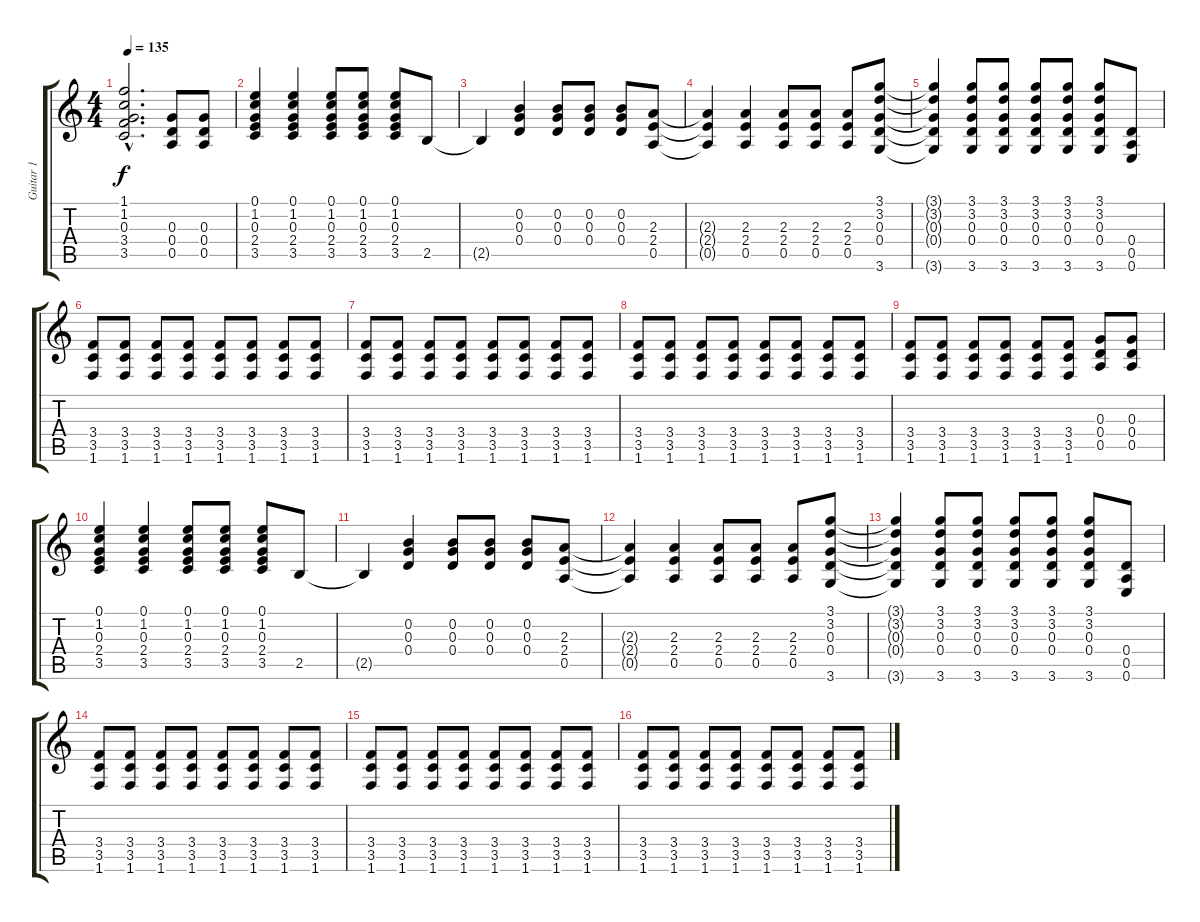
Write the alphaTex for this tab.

\track ("Guitar 1" "Guitar 1") {instrument distortionguitar}
\staff {score tabs}
\tuning (E4 B3 G3 D3 A2 E2) {hide}
\ts (4 4)
\tempo 135
\clef g2
\ks c
(1.1{hac t} 1.2{hac t} 0.3{hac t} 3.4{hac t} 3.5{hac t}).2{d dy f} (0.3 0.4 0.5).8 (0.3 0.4 0.5).8 |
(0.1 1.2 0.3 2.4 3.5).4 (0.1 1.2 0.3 2.4 3.5).4 (0.1 1.2 0.3 2.4 3.5).8 (0.1 1.2 0.3 2.4 3.5).8 (0.1 1.2 0.3 2.4 3.5).8 2.5.8 |
2.5{t}.4 (0.2 0.3 0.4).4 (0.2 0.3 0.4).8 (0.2 0.3 0.4).8 (0.2 0.3 0.4).8 (2.3 2.4 0.5).8 |
(2.3{t} 2.4{t} 0.5{t}).4 (2.3 2.4 0.5).4 (2.3 2.4 0.5).8 (2.3 2.4 0.5).8 (2.3 2.4 0.5).8 (3.1 3.2 0.3 0.4 3.6).8 |
(3.1{t} 3.2{t} 0.3{t} 0.4{t} 3.6{t}).4 (3.1 3.2 0.3 0.4 3.6).8 (3.1 3.2 0.3 0.4 3.6).8 (3.1 3.2 0.3 0.4 3.6).8 (3.1 3.2 0.3 0.4 3.6).8 (3.1 3.2 0.3 0.4 3.6).8 (0.4 0.5 0.6).8 |
(3.4 3.5 1.6).8 (3.4 3.5 1.6).8 (3.4 3.5 1.6).8 (3.4 3.5 1.6).8 (3.4 3.5 1.6).8 (3.4 3.5 1.6).8 (3.4 3.5 1.6).8 (3.4 3.5 1.6).8 |
(3.4 3.5 1.6).8 (3.4 3.5 1.6).8 (3.4 3.5 1.6).8 (3.4 3.5 1.6).8 (3.4 3.5 1.6).8 (3.4 3.5 1.6).8 (3.4 3.5 1.6).8 (3.4 3.5 1.6).8 |
(3.4 3.5 1.6).8 (3.4 3.5 1.6).8 (3.4 3.5 1.6).8 (3.4 3.5 1.6).8 (3.4 3.5 1.6).8 (3.4 3.5 1.6).8 (3.4 3.5 1.6).8 (3.4 3.5 1.6).8 |
(3.4 3.5 1.6).8 (3.4 3.5 1.6).8 (3.4 3.5 1.6).8 (3.4 3.5 1.6).8 (3.4 3.5 1.6).8 (3.4 3.5 1.6).8 (0.3 0.4 0.5).8 (0.3 0.4 0.5).8 |
(0.1 1.2 0.3 2.4 3.5).4 (0.1 1.2 0.3 2.4 3.5).4 (0.1 1.2 0.3 2.4 3.5).8 (0.1 1.2 0.3 2.4 3.5).8 (0.1 1.2 0.3 2.4 3.5).8 2.5.8 |
2.5{t}.4 (0.2 0.3 0.4).4 (0.2 0.3 0.4).8 (0.2 0.3 0.4).8 (0.2 0.3 0.4).8 (2.3 2.4 0.5).8 |
(2.3{t} 2.4{t} 0.5{t}).4 (2.3 2.4 0.5).4 (2.3 2.4 0.5).8 (2.3 2.4 0.5).8 (2.3 2.4 0.5).8 (3.1 3.2 0.3 0.4 3.6).8 |
(3.1{t} 3.2{t} 0.3{t} 0.4{t} 3.6{t}).4 (3.1 3.2 0.3 0.4 3.6).8 (3.1 3.2 0.3 0.4 3.6).8 (3.1 3.2 0.3 0.4 3.6).8 (3.1 3.2 0.3 0.4 3.6).8 (3.1 3.2 0.3 0.4 3.6).8 (0.4 0.5 0.6).8 |
(3.4 3.5 1.6).8 (3.4 3.5 1.6).8 (3.4 3.5 1.6).8 (3.4 3.5 1.6).8 (3.4 3.5 1.6).8 (3.4 3.5 1.6).8 (3.4 3.5 1.6).8 (3.4 3.5 1.6).8 |
(3.4 3.5 1.6).8 (3.4 3.5 1.6).8 (3.4 3.5 1.6).8 (3.4 3.5 1.6).8 (3.4 3.5 1.6).8 (3.4 3.5 1.6).8 (3.4 3.5 1.6).8 (3.4 3.5 1.6).8 |
(3.4 3.5 1.6).8 (3.4 3.5 1.6).8 (3.4 3.5 1.6).8 (3.4 3.5 1.6).8 (3.4 3.5 1.6).8 (3.4 3.5 1.6).8 (3.4 3.5 1.6).8 (3.4 3.5 1.6).8
